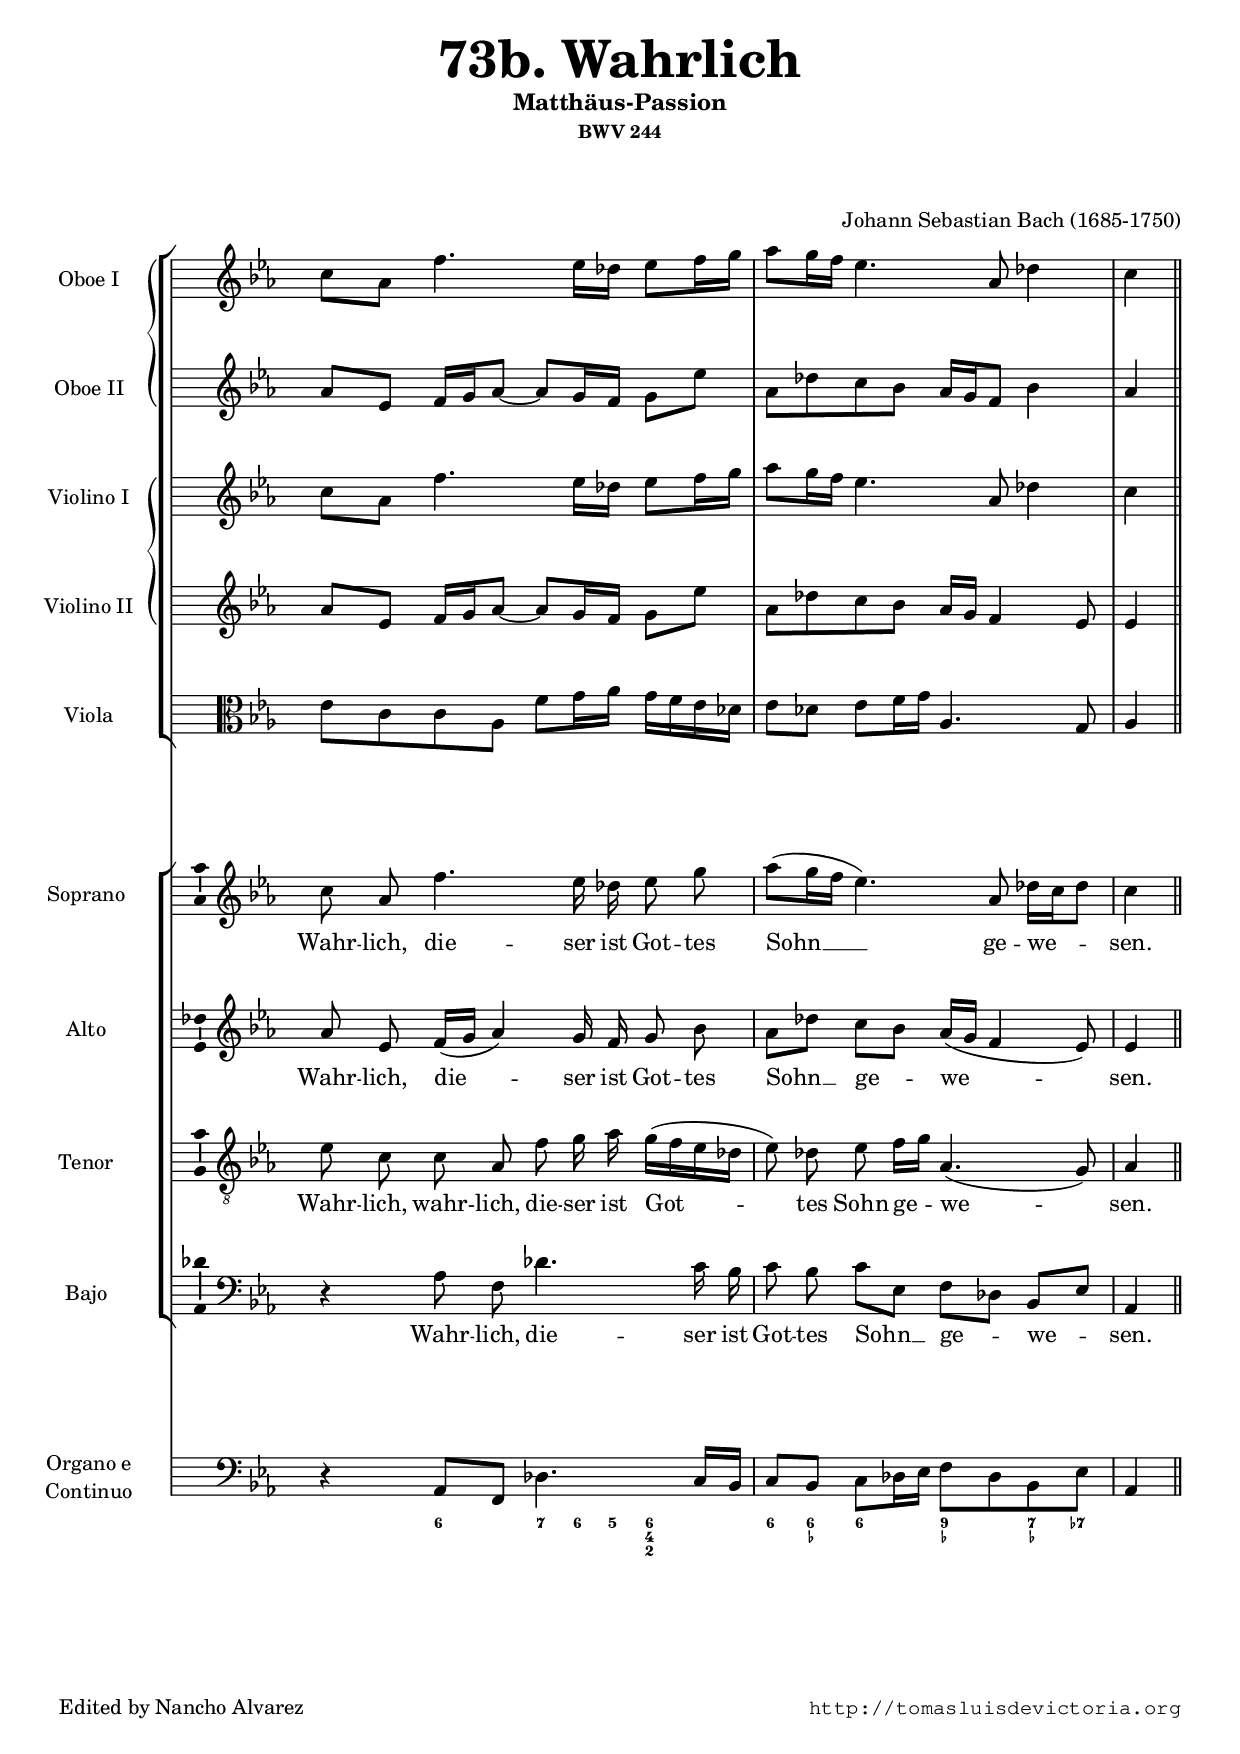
\version "2.18.0"

#(set-default-paper-size "a4")
#(set-global-staff-size 18.0)
#(ly:set-option 'point-and-click #f)
%mobile -s16.0 -i1.2 -m6

italicas=\override LyricText.font-shape = #'italic
rectas=\override LyricText.font-shape = #'upright
ss=\once \set suggestAccidentals = ##t
mtempo={\tempo 4 = 20}
mtempob={\tempo 4 = 10}


htitle="BWV 244 - Wahrlich"
hcomposer="Bach"

\header {
	title=\markup{\fontsize #4 "73b. Wahrlich"}
	subtitle="Matthäus-Passion"
        subsubtitle=\markup{\raise #6 "BWV 244" \vspace #3 }
        composer="Johann Sebastian Bach (1685-1750)"
        pdfauthor=\composer
        %opus="(-)"
	%poet=\markup{}
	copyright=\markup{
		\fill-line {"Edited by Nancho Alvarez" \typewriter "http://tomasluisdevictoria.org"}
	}
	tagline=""
}


global={
  \override Score.TimeSignature.transparent=##t
  \key ees \major \time 4/4  \skip 1*2 \skip 4 \bar "||"
}

cantus={
	c''8 aes' f''4. ees''16 des'' ees''8 g''
	aes''8([  g''16 f''] ees''4.) aes'8  des''16[ c''  des''8]
	\mtempob
	c''4
}


altus={
	aes'8 ees'  f'16[( g'] aes'4) g'16 f' g'8 bes'
	aes'[  des''] c''[ bes']
	aes'16[( g'] f'4  ees'8)
	ees'4
}


tenor={
	ees'8 c' c' aes
	f' g'16 aes'  g'[( f' ees' des']
	ees'8) des' ees'  f'16[  g']
	aes4.(  g8)
	aes4
}

bassus={
	r4 aes8 f
	des'4. c'16 bes
	c'8 bes c'[  ees]
	f[ des] bes,[  ees]
	aes,4
}

oboeuno=\relative c''{
\set autoBeaming = ##t
c8 aes f'4. ees16 des ees8 f16 g
aes8 g16 f ees4. aes,8 des4
c4
}

oboedos=\relative c''{
\set autoBeaming = ##t
aes8 ees f16 g aes8 ~ aes g16 f g8 ees'
aes, des c bes aes16 g f8 bes4
aes4
}

violinuno=\relative c''{
\set autoBeaming = ##t
c8 aes f'4. ees16 des ees8 f16 g
aes8 g16 f ees4. aes,8 des4
c4
}

violindos=\relative c''{
\set autoBeaming = ##t
aes8 ees f16 g aes8 ~ aes g16 f g8 ees'
aes, des c bes aes16 g f4 ees8
ees4
}

viola=\relative c'{
\set autoBeaming = ##t
ees8 c c aes f' g16 aes g f ees des
ees8 des ees f16 g aes,4. g8
aes4
}

continuo=\relative c{
\set autoBeaming = ##t
r4 aes8 f des'4. c16 bes
c8 bes c des16 ees f8 des bes ees
aes,4
}

cifrado=\figuremode{
 s4 <6> <7>8 <6>16 <5> <6 4 2>4
 <6>8 <6 _-> <6>4 <9 _->4 <7 _->8 <7->
}

textocantus=\lyricmode{
Wahr -- lich, die -- ser ist Got -- tes Sohn __ ge -- we -- sen.
}


textoaltus=\lyricmode{
Wahr -- lich, die -- ser ist Got -- tes Sohn __ ge -- we -- sen.
}


textotenor=\lyricmode{
Wahr -- lich, wahr -- lich, die -- ser ist Got -- tes Sohn ge -- we -- sen.
}

textobassus=\lyricmode{
Wahr -- lich, die -- ser ist Got -- tes Sohn __ ge -- we -- sen.
}



\score {\transpose c' c'{
<< %notablet

\new StaffGroup<< %notablet
\set StaffGroup.systemStartDelimiterHierarchy %notablet
    = #'(SystemStartBracket (SystemStartBrace b c )(SystemStartBrace a d )) %notablet

        \new Staff <<\global %notablet
	\new Voice="o1" { %notablet
		\set Staff.instrumentName="Oboe I" %notablet
		\clef "treble" %notablet
		\oboeuno } %notablet
	>> %notablet

        \new Staff <<\global %notablet
	\new Voice="o2" { %notablet
		\set Staff.instrumentName="Oboe II" %notablet
		\clef "treble" %notablet
		\oboedos } %notablet
	>> %notablet
  
        \new Staff <<\global %notablet
	\new Voice="vi1" { %notablet
		\set Staff.instrumentName="Violino I" %notablet
		\clef "treble" %notablet
		\violinuno } %notablet
	>> %notablet

        \new Staff <<\global %notablet
	\new Voice="o2" { %notablet
		\set Staff.instrumentName="Violino II" %notablet
		\clef "treble" %notablet
		\violindos } %notablet
	>> %notablet

        \new Staff <<\global %notablet
	\new Voice="vi" { %notablet
		\set Staff.instrumentName="Viola" %notablet
		\clef "alto" %notablet
		\viola } %notablet
	>> %notablet
>> %notablet

\new ChoirStaff<<

	\new Staff \with{
	 \consists Ambitus_engraver 
	}<<\global
	\new Voice="v1" {
		\set Staff.instrumentName="Soprano "
		\clef "treble"
		\cantus }
	\new Lyrics \lyricsto "v1" {\textocantus }
	>>

	\new Staff \with{
	 \consists Ambitus_engraver 
	}<<\global
	\new Voice="v2" {
		\set Staff.instrumentName="Alto "
		\clef "treble"
		\altus }
	\new Lyrics \lyricsto "v2" {\textoaltus }
	>>
	
	\new Staff \with{
	 \consists Ambitus_engraver 
	}<<\global
	\new Voice="v3" {
		\set Staff.instrumentName="Tenor "
		\clef "G_8"
		\tenor }
	\new Lyrics \lyricsto "v3" {\textotenor }
	>>

	\new Staff \with{
	 \consists Ambitus_engraver 
	}<<\global
	\new Voice="v4" {
		\set Staff.instrumentName="Bajo "
		\clef "bass"
		\bassus }
	\new Lyrics \lyricsto "v4" {\textobassus }
	>>	
>>
	\new Staff <<\global %notablet
	\new Voice="v4" { %notablet
		\set Staff.instrumentName=\markup{\center-column{"Organo e" "Continuo"}} %notablet
		\clef "bass" %notablet
		\continuo } %notablet
	\new FiguredBass {\cifrado } %notablet
	>> %notablet
>> %notablet
	} % transpose

\layout{ 
	\context {\Lyrics 
		\override VerticalAxisGroup.staff-affinity = #UP
		\override VerticalAxisGroup.nonstaff-relatedstaff-spacing =
			#'((basic-distance . 0) (minimum-distance . 0) (padding . 1))
		\override LyricText.font-size = #1.2
		\override LyricHyphen.minimum-distance = #0.5
	}
	\context {\Score 
		tempoHideNote = ##t
		\override BarNumber.padding = #2 
	}
	\context {\Voice 
		%melismaBusyProperties = #'()
		autoBeaming = ##f
	}
        \context {\StaffGroup
                  \override StaffGrouper.staffgroup-staff-spacing =
                        #'((basic-distance . 15) (minimum-distance . 0) (padding . 1))
                  \override StaffGrouper.staff-staff-spacing =
                        #'((basic-distance . 9) (minimum-distance . 0) (padding . 1))
        }
        \context {\ChoirStaff
                  \override StaffGrouper.staffgroup-staff-spacing =
                        #'((basic-distance . 15) (minimum-distance . 0) (padding . 1))
                  \override StaffGrouper.staff-staff-spacing =
                        #'((basic-distance . 11) (minimum-distance . 0) (padding . 1))
        }

        	\context {\Staff 
                %\RemoveEmptyStaves
                %\override VerticalAxisGroup.remove-first = ##t
		%\override VerticalAxisGroup.staff-staff-spacing =
		%	#'((basic-distance . 11) (minimum-distance . 0) (padding . 1))
%		\consists Ambitus_engraver 
		\override LigatureBracket.padding = #1

	}
}

%\midi { \mtempo }

}


\paper{
	evenHeaderMarkup=\markup  \fill-line { \fromproperty #'page:page-number-string \htitle \hcomposer }
	oddHeaderMarkup= \markup  \fill-line { \on-the-fly #not-first-page \hcomposer \on-the-fly #not-first-page \htitle \on-the-fly #not-first-page \fromproperty #'page:page-number-string }
	%system-count=20
	%page-count = 8
	ragged-last-bottom = ##f
	ragged-right = ##f
	indent=1.9\cm
	system-system-spacing =
	#'((basic-distance . 20) (minimum-distance . 0) (padding . 5))
	top-system-spacing = % header
	#'((basic-distance . 8) (minimum-distance . 0) (padding . 0))
	last-bottom-spacing = % footer
	#'((basic-distance . 20) (minimum-distance . 0) (padding . 0))
	markup-system-spacing.padding = #1.5
}
